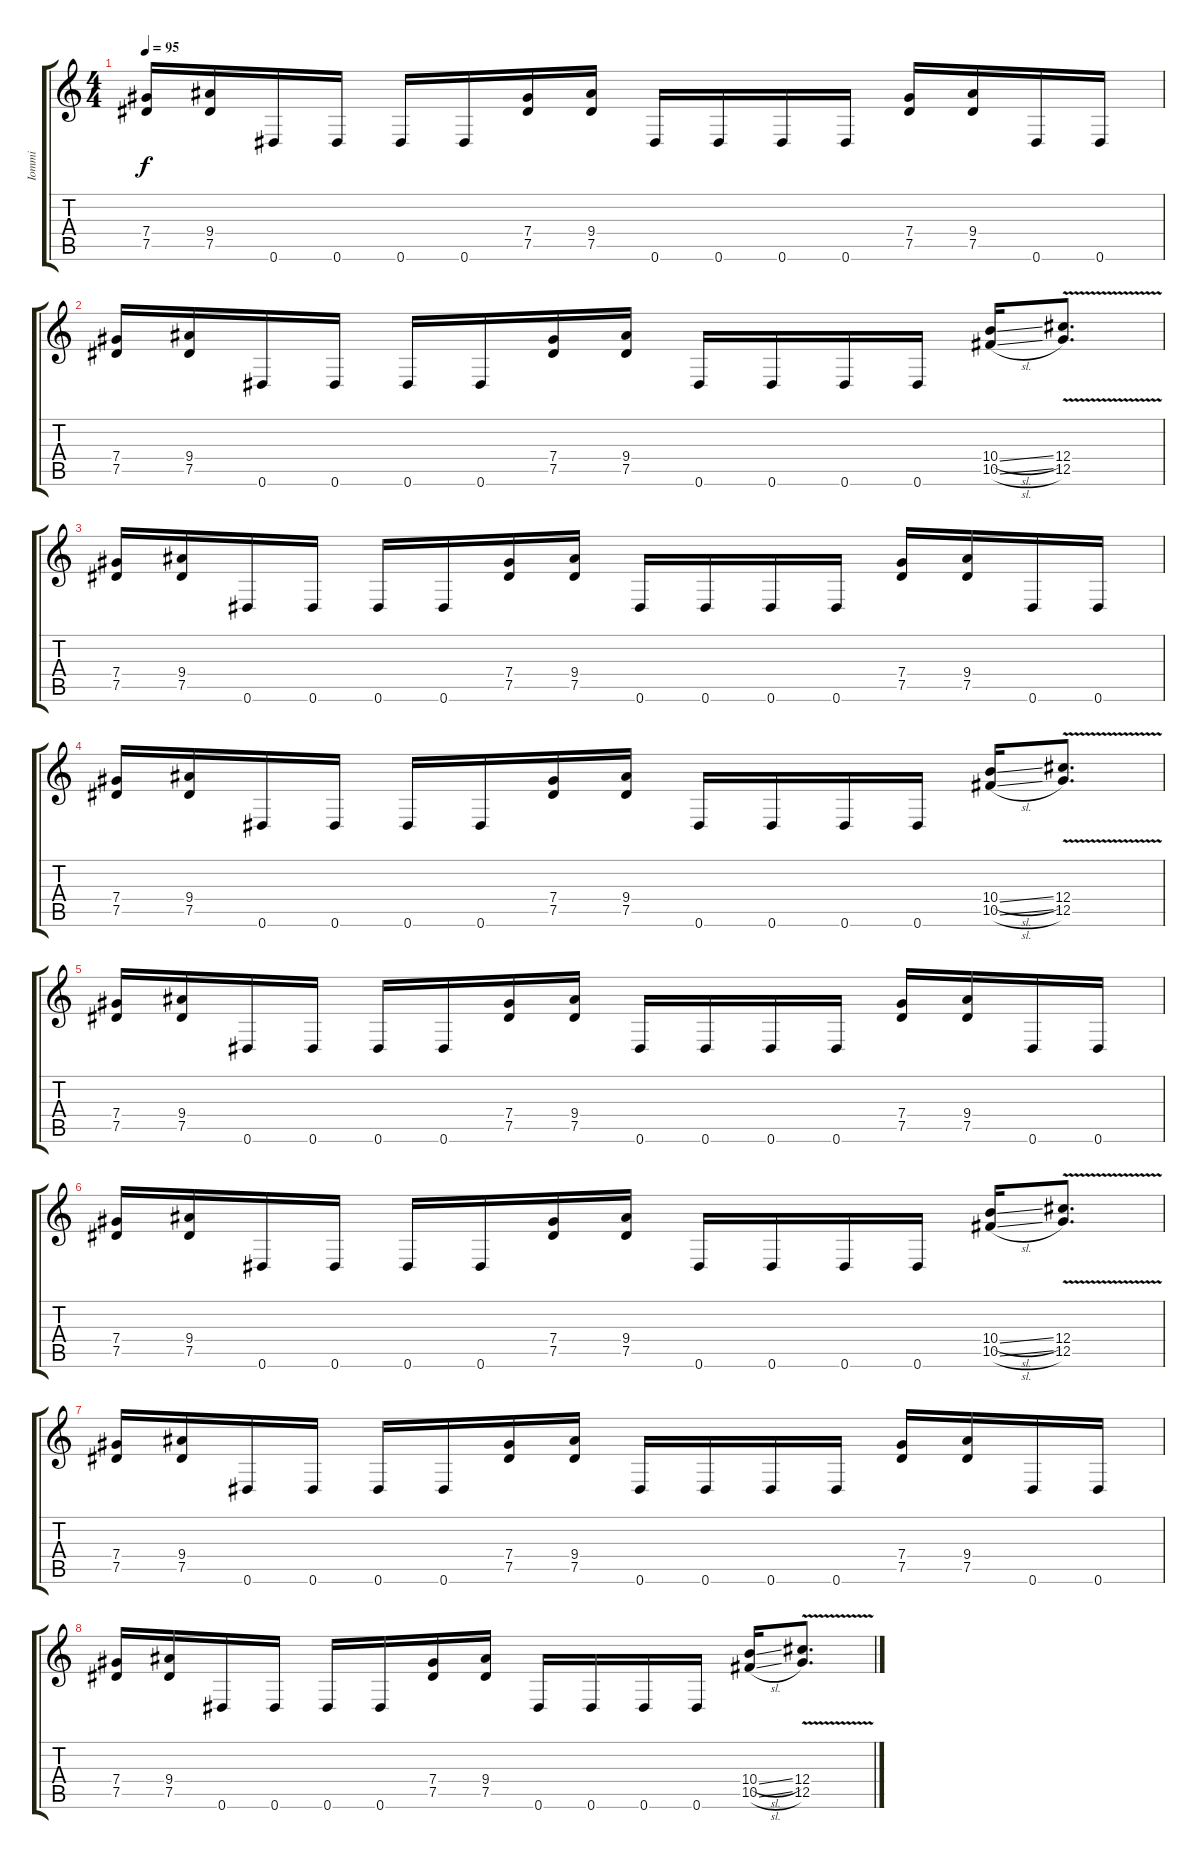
\track ("Iommi" "Iommi") {instrument distortionguitar}
\staff {score tabs}
\tuning (Eb4 Bb3 Gb3 Db3 Ab2 Eb2) {hide}
\ts (4 4)
\tempo 95
\clef g2
\ks c
(7.4 7.5).16{dy f} (9.4 7.5).16 0.6.16 0.6.16 0.6.16 0.6.16 (7.4 7.5).16 (9.4 7.5).16 0.6.16 0.6.16 0.6.16 0.6.16 (7.4 7.5).16 (9.4 7.5).16 0.6.16 0.6.16 |
(7.4 7.5).16 (9.4 7.5).16 0.6.16 0.6.16 0.6.16 0.6.16 (7.4 7.5).16 (9.4 7.5).16 0.6.16 0.6.16 0.6.16 0.6.16 (10.4{sl} 10.5{sl}).16 (12.4{v} 12.5{v}).8{d} |
(7.4 7.5).16 (9.4 7.5).16 0.6.16 0.6.16 0.6.16 0.6.16 (7.4 7.5).16 (9.4 7.5).16 0.6.16 0.6.16 0.6.16 0.6.16 (7.4 7.5).16 (9.4 7.5).16 0.6.16 0.6.16 |
(7.4 7.5).16 (9.4 7.5).16 0.6.16 0.6.16 0.6.16 0.6.16 (7.4 7.5).16 (9.4 7.5).16 0.6.16 0.6.16 0.6.16 0.6.16 (10.4{sl} 10.5{sl}).16 (12.4{v} 12.5{v}).8{d} |
(7.4 7.5).16 (9.4 7.5).16 0.6.16 0.6.16 0.6.16 0.6.16 (7.4 7.5).16 (9.4 7.5).16 0.6.16 0.6.16 0.6.16 0.6.16 (7.4 7.5).16 (9.4 7.5).16 0.6.16 0.6.16 |
(7.4 7.5).16 (9.4 7.5).16 0.6.16 0.6.16 0.6.16 0.6.16 (7.4 7.5).16 (9.4 7.5).16 0.6.16 0.6.16 0.6.16 0.6.16 (10.4{sl} 10.5{sl}).16 (12.4{v} 12.5{v}).8{d} |
(7.4 7.5).16 (9.4 7.5).16 0.6.16 0.6.16 0.6.16 0.6.16 (7.4 7.5).16 (9.4 7.5).16 0.6.16 0.6.16 0.6.16 0.6.16 (7.4 7.5).16 (9.4 7.5).16 0.6.16 0.6.16 |
(7.4 7.5).16 (9.4 7.5).16 0.6.16 0.6.16 0.6.16 0.6.16 (7.4 7.5).16 (9.4 7.5).16 0.6.16 0.6.16 0.6.16 0.6.16 (10.4{sl} 10.5{sl}).16 (12.4{v} 12.5{v}).8{d}
